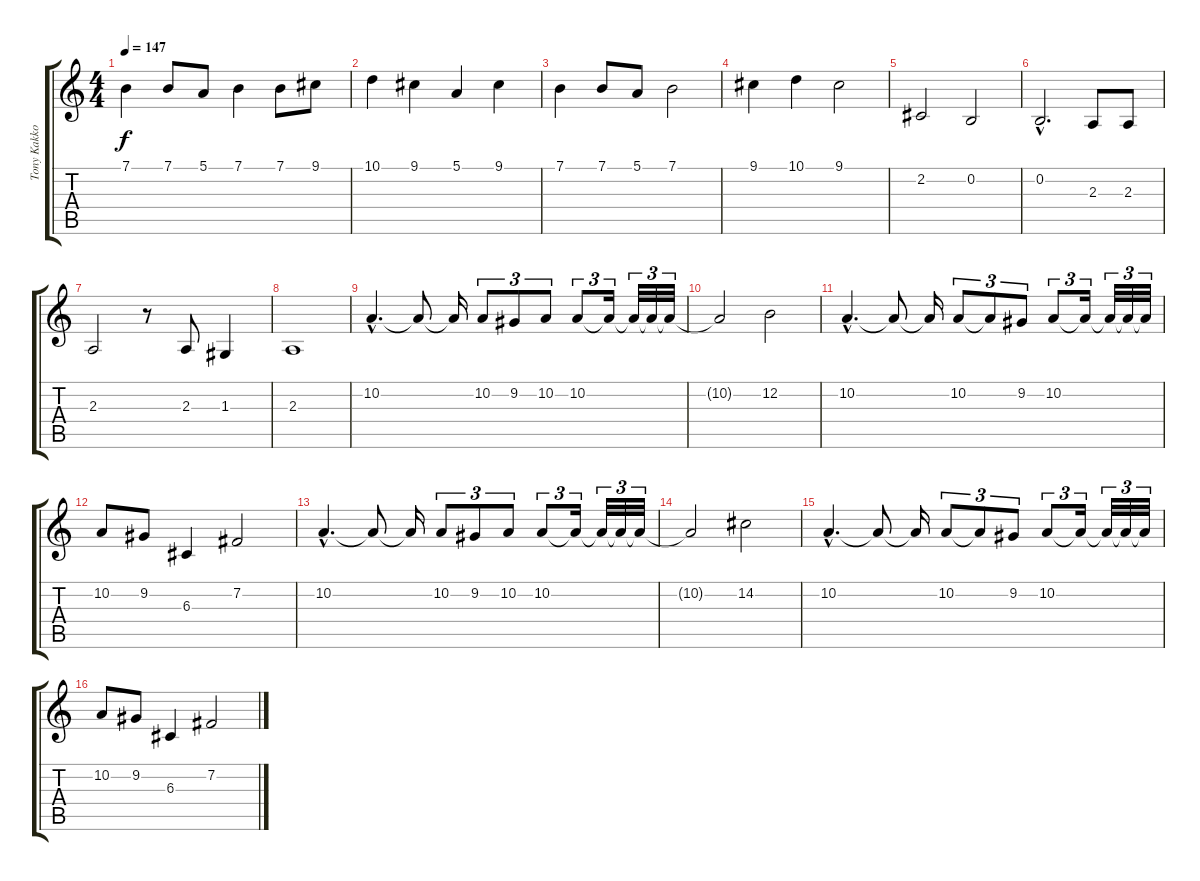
\track ("Tony Kakko" "Tony Kakko") {instrument pad7halo}
\staff {score tabs}
\tuning (E4 B3 G3 D3 A2 E2) {hide}
\ts (4 4)
\tempo 147
\clef g2
\ks c
7.1.4{dy f} 7.1.8 5.1.8 7.1.4 7.1.8 9.1.8 |
10.1.4 9.1.4 5.1.4 9.1.4 |
7.1.4 7.1.8 5.1.8 7.1.2 |
9.1.4 10.1.4 9.1.2 |
2.2.2 0.2.2 |
0.2{hac}.2{d} 2.3.8 2.3.8 |
2.3.2 r.8 2.3.8 1.3.4 |
2.3.1 |
10.2{hac}.4{d} 10.2{t}.8 10.2{t}.16 10.2.8{tu (3 2)} 9.2.8{tu (3 2)} 10.2.8{tu (3 2)} 10.2.8{tu (3 2)} 10.2{t}.16{tu (3 2)} 10.2{t}.32{tu (3 2)} 10.2{t}.32{tu (3 2)} 10.2{t}.32{tu (3 2)} |
10.2{t}.2 12.2.2 |
10.2{hac}.4{d} 10.2{t}.8 10.2{t}.16 10.2.8{tu (3 2)} 10.2{t}.8{tu (3 2)} 9.2.8{tu (3 2)} 10.2.8{tu (3 2)} 10.2{t}.16{tu (3 2)} 10.2{t}.32{tu (3 2)} 10.2{t}.32{tu (3 2)} 10.2{t}.32{tu (3 2)} |
10.2.8 9.2.8 6.3.4 7.2.2 |
10.2{hac}.4{d} 10.2{t}.8 10.2{t}.16 10.2.8{tu (3 2)} 9.2.8{tu (3 2)} 10.2.8{tu (3 2)} 10.2.8{tu (3 2)} 10.2{t}.16{tu (3 2)} 10.2{t}.32{tu (3 2)} 10.2{t}.32{tu (3 2)} 10.2{t}.32{tu (3 2)} |
10.2{t}.2 14.2.2 |
10.2{hac}.4{d} 10.2{t}.8 10.2{t}.16 10.2.8{tu (3 2)} 10.2{t}.8{tu (3 2)} 9.2.8{tu (3 2)} 10.2.8{tu (3 2)} 10.2{t}.16{tu (3 2)} 10.2{t}.32{tu (3 2)} 10.2{t}.32{tu (3 2)} 10.2{t}.32{tu (3 2)} |
10.2.8 9.2.8 6.3.4 7.2.2
